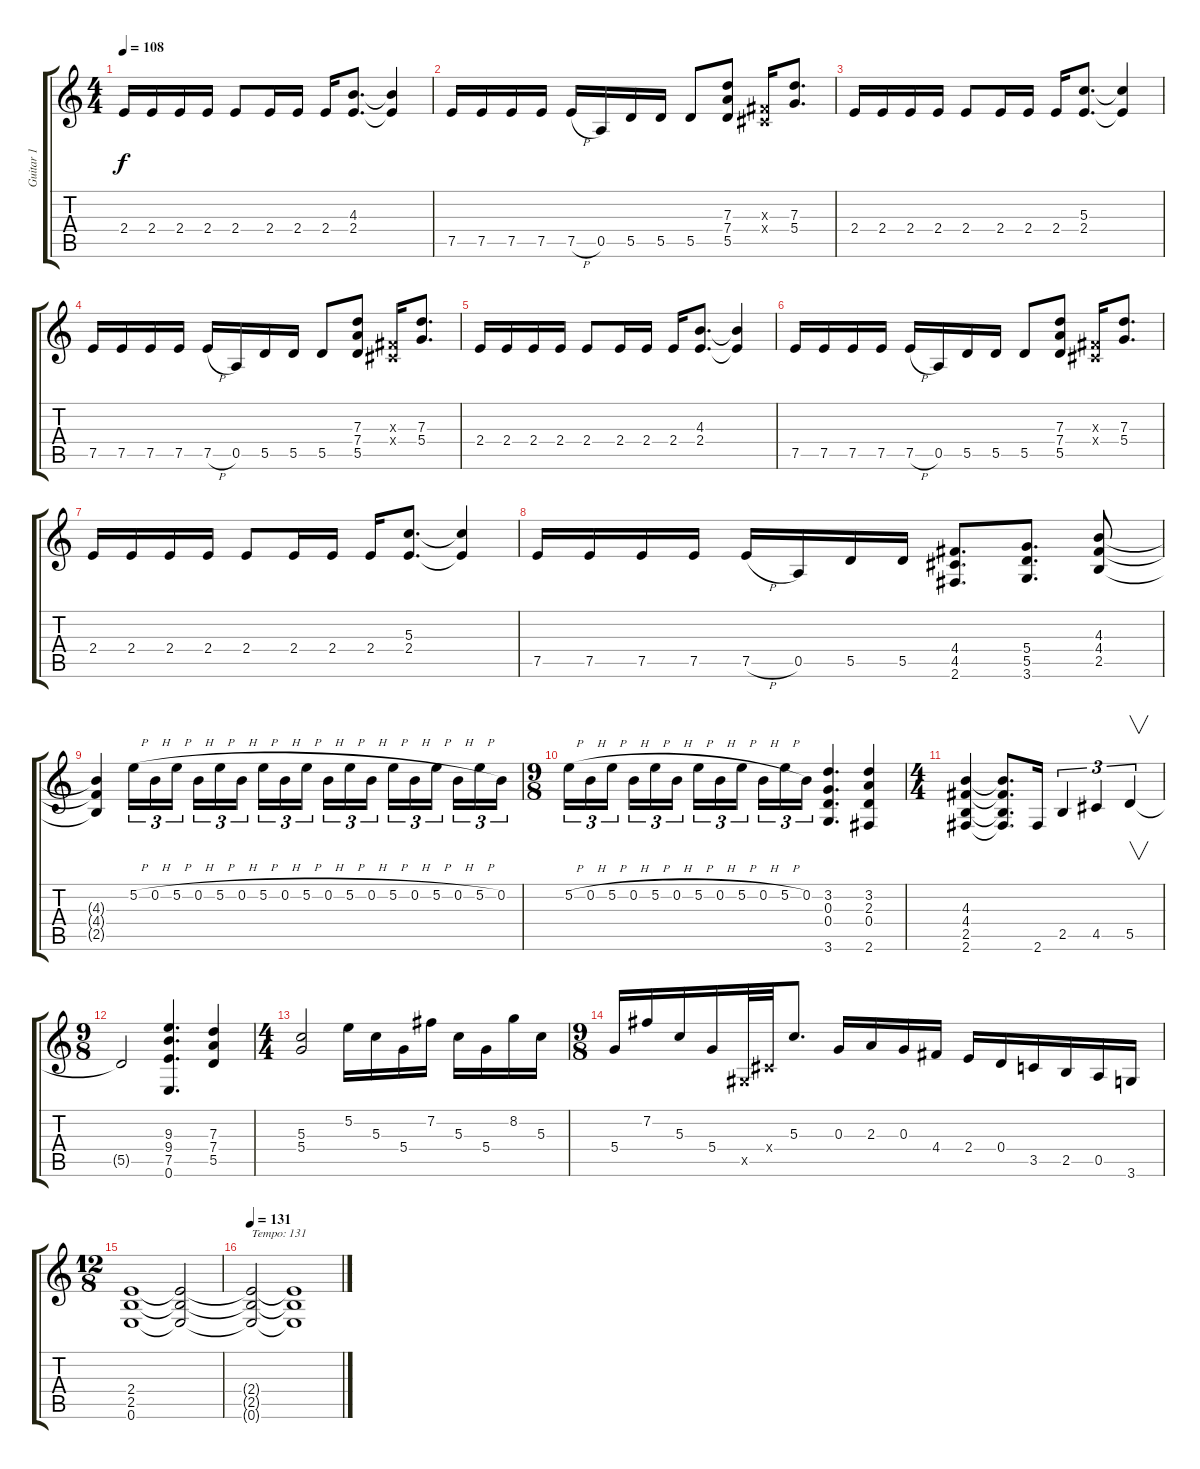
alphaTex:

\track ("Guitar 1" "Guitar 1") {instrument overdrivenguitar}
\staff {score tabs}
\tuning (E4 B3 G3 D3 A2 E2) {hide}
\ts (4 4)
\tempo 108
\clef g2
\ks c
2.4.16{dy f} 2.4.16 2.4.16 2.4.16 2.4.8 2.4.16 2.4.16 2.4.16 (4.3 2.4).8{d} (4.3{t} 2.4{t}).4 |
7.5.16 7.5.16 7.5.16 7.5.16 7.5{h}.16 0.5.16 5.5.16 5.5.16 5.5.8 (7.3 7.4 5.5).8 (-1.3{x} -1.4{x}).16 (7.3 5.4).8{d} |
2.4.16 2.4.16 2.4.16 2.4.16 2.4.8 2.4.16 2.4.16 2.4.16 (5.3 2.4).8{d} (5.3{t} 2.4{t}).4 |
7.5.16 7.5.16 7.5.16 7.5.16 7.5{h}.16 0.5.16 5.5.16 5.5.16 5.5.8 (7.3 7.4 5.5).8 (-1.3{x} -1.4{x}).16 (7.3 5.4).8{d} |
2.4.16 2.4.16 2.4.16 2.4.16 2.4.8 2.4.16 2.4.16 2.4.16 (4.3 2.4).8{d} (4.3{t} 2.4{t}).4 |
7.5.16 7.5.16 7.5.16 7.5.16 7.5{h}.16 0.5.16 5.5.16 5.5.16 5.5.8 (7.3 7.4 5.5).8 (-1.3{x} -1.4{x}).16 (7.3 5.4).8{d} |
2.4.16 2.4.16 2.4.16 2.4.16 2.4.8 2.4.16 2.4.16 2.4.16 (5.3 2.4).8{d} (5.3{t} 2.4{t}).4 |
7.5.16 7.5.16 7.5.16 7.5.16 7.5{h}.16 0.5.16 5.5.16 5.5.16 (4.4 4.5 2.6).8{d} (5.4 5.5 3.6).8{d} (4.3 4.4 2.5).8 |
(4.3{t} 4.4{t} 2.5{t}).4 5.2{h}.16{tu (3 2)} 0.2{h}.16{tu (3 2)} 5.2{h}.16{tu (3 2) beam splitsecondary} 0.2{h}.16{tu (3 2)} 5.2{h}.16{tu (3 2)} 0.2{h}.16{tu (3 2)} 5.2{h}.16{tu (3 2)} 0.2{h}.16{tu (3 2)} 5.2{h}.16{tu (3 2) beam splitsecondary} 0.2{h}.16{tu (3 2)} 5.2{h}.16{tu (3 2)} 0.2{h}.16{tu (3 2)} 5.2{h}.16{tu (3 2)} 0.2{h}.16{tu (3 2)} 5.2{h}.16{tu (3 2) beam splitsecondary} 0.2{h}.16{tu (3 2)} 5.2{h}.16{tu (3 2)} 0.2.16{tu (3 2)} |
\ts (9 8)
5.2{h}.16{tu (3 2)} 0.2{h}.16{tu (3 2)} 5.2{h}.16{tu (3 2) beam splitsecondary} 0.2{h}.16{tu (3 2)} 5.2{h}.16{tu (3 2)} 0.2{h}.16{tu (3 2) beam splitsecondary} 5.2{h}.16{tu (3 2)} 0.2{h}.16{tu (3 2)} 5.2{h}.16{tu (3 2)} 0.2{h}.16{tu (3 2)} 5.2{h}.16{tu (3 2)} 0.2.16{tu (3 2)} (3.2 0.3 0.4 3.6).4{d} (3.2 2.3 0.4 2.6).4 |
\ts (4 4)
(4.3 4.4 2.5 2.6).4 (4.3{t} 4.4{t} 2.5{t} 2.6{t}).8{d} 2.6.16 2.5.4{tu (3 2)} 4.5.4{tu (3 2)} 5.5.4{v tu (3 2)} |
\ts (9 8)
5.5{t}.2 (9.3 9.4 7.5 0.6).4{d} (7.3 7.4 5.5).4 |
\ts (4 4)
(5.3 5.4).2 5.2.16 5.3.16 5.4.16 7.2.16 5.3.16 5.4.16 8.2.16 5.3.16 |
\ts (9 8)
5.4.16 7.2.16 5.3.16 5.4.16 -1.5{x}.32 -1.4{x}.32 5.3.8{d} 0.3.16 2.3.16 0.3.16 4.4.16 2.4.16 0.4.16 3.5.16 2.5.16 0.5.16 3.6.16 |
\ts (12 8)
(2.4 2.5 0.6).1 (2.4{t} 2.5{t} 0.6{t}).2 |
\tempo 131
(2.4{t} 2.5{t} 0.6{t}).2{txt "Tempo: 131"} (2.4{t} 2.5{t} 0.6{t}).1
